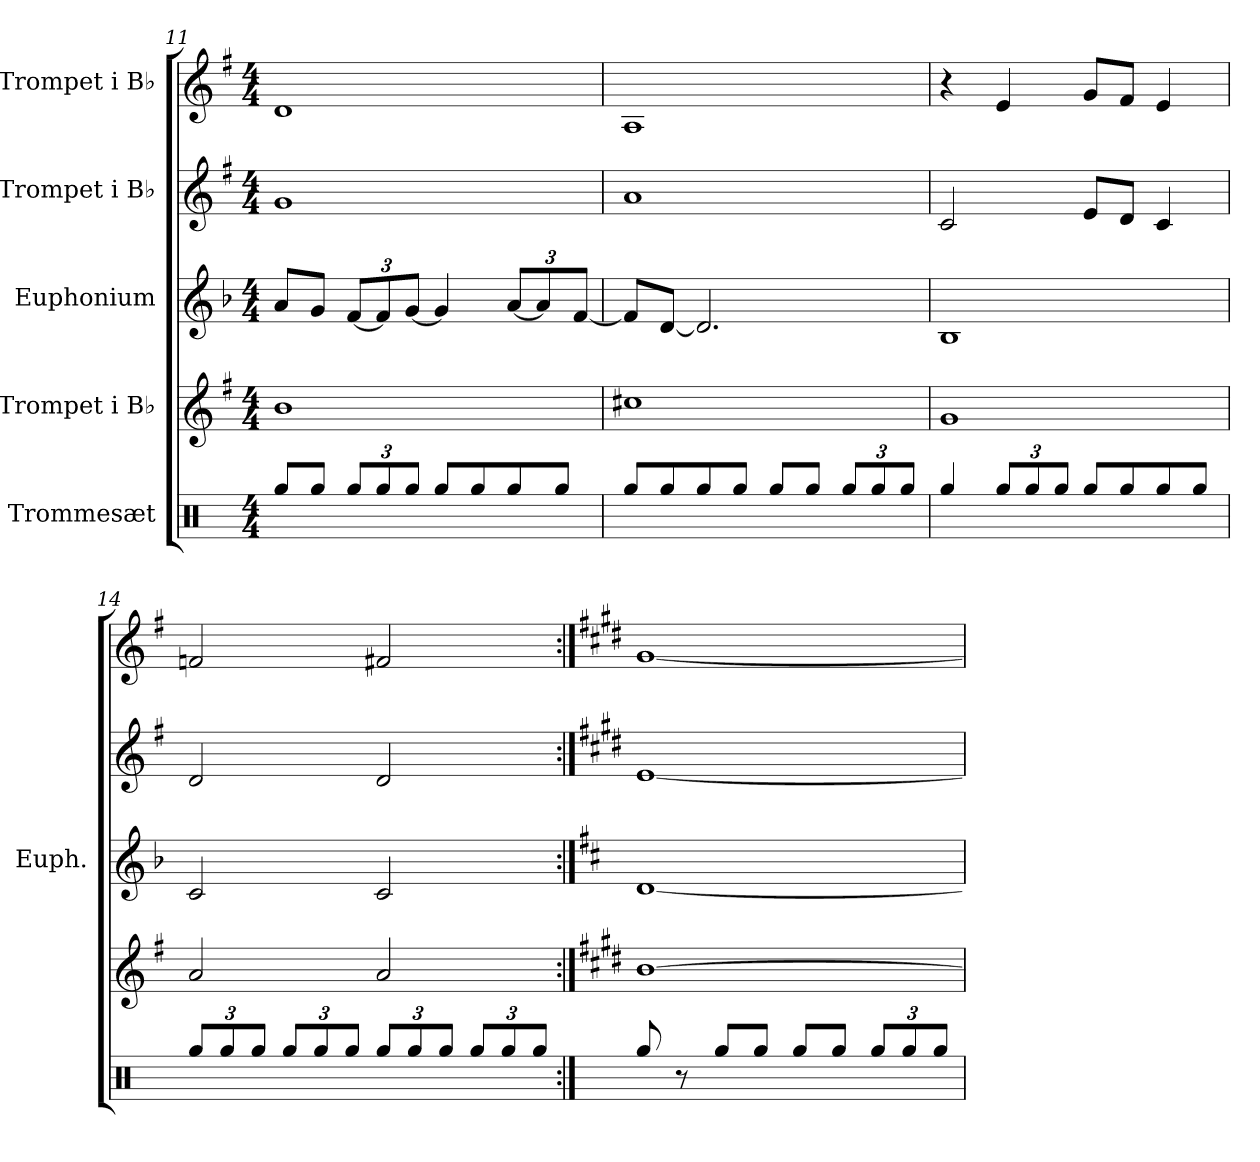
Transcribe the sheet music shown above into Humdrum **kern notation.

**kern	**kern	**kern	**kern	**kern
*part5	*part4	*part3	*part2	*part1
*staff5	*staff4	*staff3	*staff2	*staff1
*I"Trommesæt	*I"Trompet i B♭	*I"Euphonium	*I"Trompet i B♭	*I"Trompet i B♭
*	*	*I'Euph.	*	*
*clefX	*clefG2	*clefG2	*clefG2	*clefG2
*	*ITrd1c2	*ITrd8c14	*ITrd1c2	*ITrd1c2
*k[]	*k[b-]	*k[b-]	*k[b-]	*k[b-]
*M4/4	*M4/4	*M4/4	*M4/4	*M4/4
=11	=11	=11	=11	=11
8Rgg/L	1a	8A/L	1f	1c
8Rgg/J	.	8G/J	.	.
*Xbrackettup	*	*Xbrackettup	*	*
12Rgg/L	.	[12F/L	.	.
12Rgg/	.	12F/]	.	.
12Rgg/J	.	[12G/J	.	.
8Rgg/L	.	4G/]	.	.
8Rgg/	.	.	.	.
8Rgg/	.	[12A/L	.	.
.	.	12A/]	.	.
8Rgg/J	.	.	.	.
.	.	[12F/J	.	.
=12	=12	=12	=12	=12
8Rgg/L	1bn	8F/L]	1g	1G
8Rgg/	.	[8D/J	.	.
8Rgg/	.	2.D/]	.	.
8Rgg/J	.	.	.	.
8Rgg/L	.	.	.	.
8Rgg/J	.	.	.	.
12Rgg/L	.	.	.	.
12Rgg/	.	.	.	.
12Rgg/J	.	.	.	.
!!LO:LB:g=z
=13	=13	=13	=13	=13
4Rgg/	1f	1BB-	2B-/	4r
12Rgg/L	.	.	.	4d/
12Rgg/	.	.	.	.
12Rgg/J	.	.	.	.
8Rgg/L	.	.	8d/L	8f/L
8Rgg/	.	.	8c/J	8e/J
8Rgg/	.	.	4B-/	4d/
8Rgg/J	.	.	.	.
=14	=14	=14	=14	=14
12Rgg/L	2g/	2C/	2c/	2e-X/
12Rgg/	.	.	.	.
12Rgg/J	.	.	.	.
12Rgg/L	.	.	.	.
12Rgg/	.	.	.	.
12Rgg/J	.	.	.	.
12Rgg/L	2g/	2C/	2c/	2en/
12Rgg/	.	.	.	.
12Rgg/J	.	.	.	.
12Rgg/L	.	.	.	.
12Rgg/	.	.	.	.
12Rgg/J	.	.	.	.
=15:|!	=15:|!	=15:|!	=15:|!	=15:|!
*	*k[f#c#]	*k[f#c#]	*k[f#c#]	*k[f#c#]
8Rgg/	[1a	[1D	[1d	[1f#
8r	.	.	.	.
8Rgg/L	.	.	.	.
8Rgg/J	.	.	.	.
8Rgg/L	.	.	.	.
8Rgg/J	.	.	.	.
12Rgg/L	.	.	.	.
12Rgg/	.	.	.	.
12Rgg/J	.	.	.	.
=	=	=	=	=
*-	*-	*-	*-	*-
